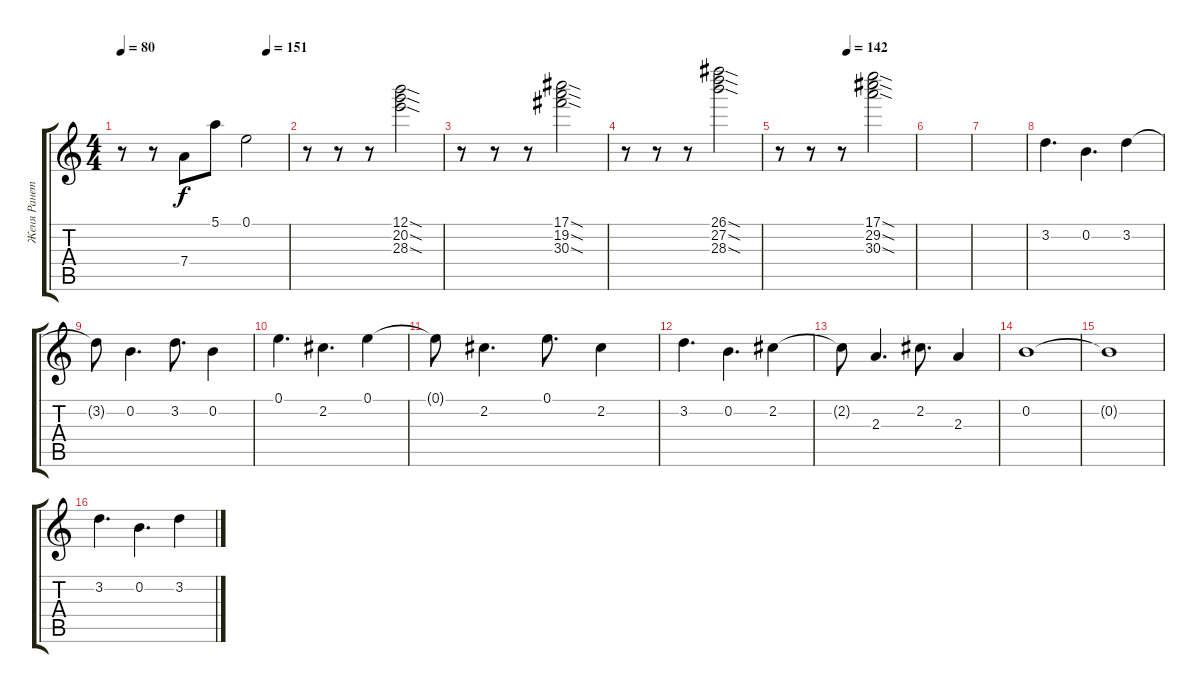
\track ("Женя Ранетка" "Женя Ранет") {instrument electricguitarmuted}
\staff {score tabs}
\tuning (E4 B3 G3 D3 A2 E2) {hide}
\ts (4 4)
\tempo 80
\tempo (151 0.875)
\clef g2
\ks c
r.8{dy f instrument stringensemble1} r.8 7.4.8 5.1.8 0.1.2 |
r.8 r.8 r.8 (12.1{sod} 20.2{sod} 28.3{sod}).2 |
r.8 r.8 r.8 (17.1{sod} 19.2{sod} 30.3{sod}).2 |
r.8 r.8 r.8 (26.1{sod} 27.2{sod} 28.3{sod}).2 |
\tempo (142 0.5)
r.8 r.8 r.8 (17.1{sod} 29.2{sod} 30.3{sod}).2 |
|
|
3.2.4{d} 0.2.4{d} 3.2.4 |
3.2{t}.8 0.2.4{d} 3.2.8{d} 0.2.4 |
0.1.4{d} 2.2.4{d} 0.1.4 |
0.1{t}.8 2.2.4{d} 0.1.8{d} 2.2.4 |
3.2.4{d} 0.2.4{d} 2.2.4 |
2.2{t}.8 2.3.4{d} 2.2.8{d} 2.3.4 |
0.2.1 |
0.2{t}.1 |
3.2.4{d} 0.2.4{d} 3.2.4
